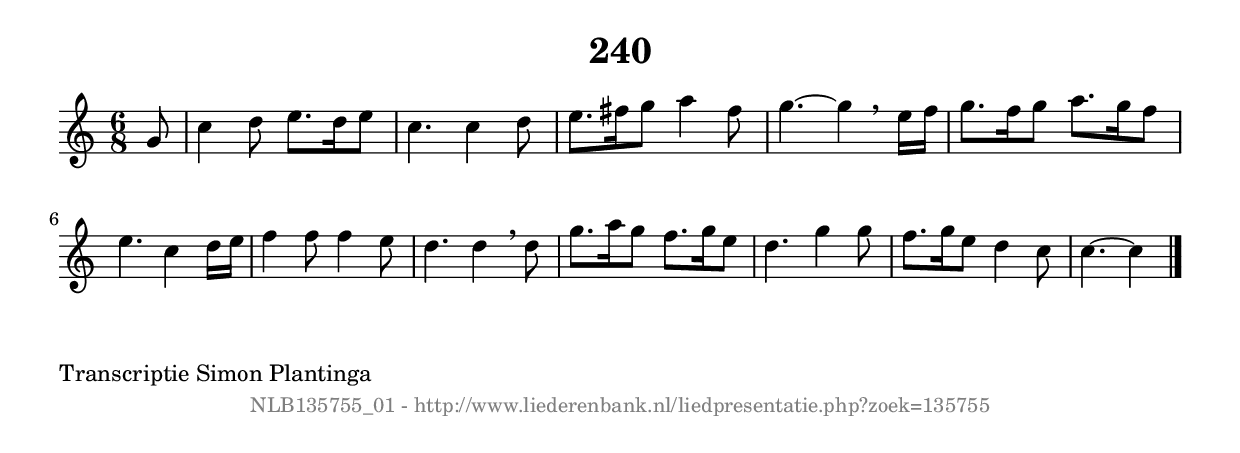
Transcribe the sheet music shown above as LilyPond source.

%
% produced by wce2krn 1.64 (7 June 2014)
%
\version"2.16"
#(append! paper-alist '(("long" . (cons (* 210 mm) (* 2000 mm)))))
#(set-default-paper-size "long")
sb = {\breathe}
mBreak = {\breathe }
bBreak = {\breathe }
x = {\once\override NoteHead #'style = #'cross }
gl=\glissando
itime={\override Staff.TimeSignature #'stencil = ##f }
ficta = {\once\set suggestAccidentals = ##t}
fine = {\once\override Score.RehearsalMark #'self-alignment-X = #1 \mark \markup {\italic{Fine}}}
dc = {\once\override Score.RehearsalMark #'self-alignment-X = #1 \mark \markup {\italic{D.C.}}}
dcf = {\once\override Score.RehearsalMark #'self-alignment-X = #1 \mark \markup {\italic{D.C. al Fine}}}
dcc = {\once\override Score.RehearsalMark #'self-alignment-X = #1 \mark \markup {\italic{D.C. al Coda}}}
ds = {\once\override Score.RehearsalMark #'self-alignment-X = #1 \mark \markup {\italic{D.S.}}}
dsf = {\once\override Score.RehearsalMark #'self-alignment-X = #1 \mark \markup {\italic{D.S. al Fine}}}
dsc = {\once\override Score.RehearsalMark #'self-alignment-X = #1 \mark \markup {\italic{D.S. al Coda}}}
pv = {\set Score.repeatCommands = #'((volta "1"))}
sv = {\set Score.repeatCommands = #'((volta "2"))}
tv = {\set Score.repeatCommands = #'((volta "3"))}
qv = {\set Score.repeatCommands = #'((volta "4"))}
xv = {\set Score.repeatCommands = #'((volta #f))}
\header{ tagline = ""
title = "240"
}
\score {{
\key c \major
\relative g'
{
\set melismaBusyProperties = #'()
\partial 32*4
\time 6/8
\tempo 4=120
\override Score.MetronomeMark #'transparent = ##t
\override Score.RehearsalMark #'break-visibility = #(vector #t #t #f)
g8 | c4 d8 e8. d16 e8 | c4. c4 d8 | e8. fis16 g8 a4 fis8 | g4.~ g4 \bar ":|:" \bBreak
e16 f16 | g8. f16 g8 a8. g16 f8 | e4. c4 d16 e16 | f4 f8 f4 e8 | d4. d4 \mBreak
d8 | g8. a16 g8 f8. g16 e8 | d4. g4 g8 | f8. g16 e8 d4 c8 | c4.~ c4 \bar "|."
 }}
 \midi { }
 \layout {
            indent = 0.0\cm
}
}
\markup { \wordwrap-string #" 
Transcriptie Simon Plantinga
"}
\markup { \vspace #0 } \markup { \with-color #grey \fill-line { \center-column { \smaller "NLB135755_01 - http://www.liederenbank.nl/liedpresentatie.php?zoek=135755" } } }
